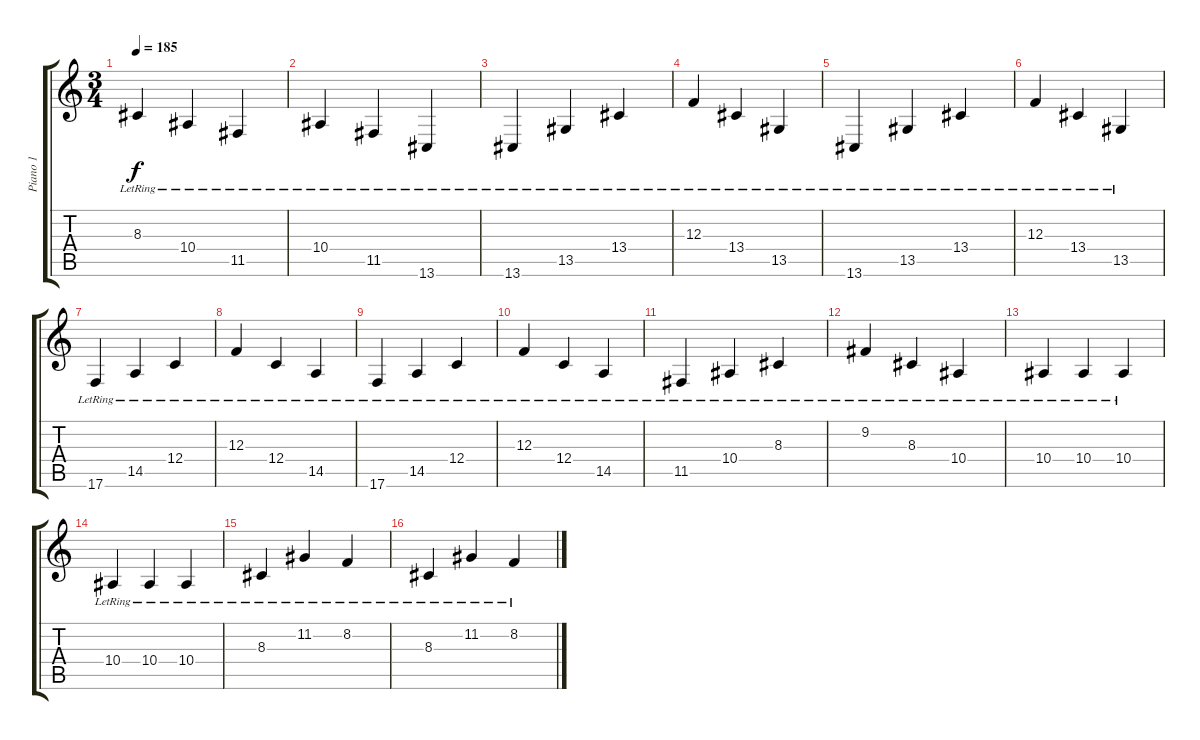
\track ("Piano 1" "Piano 1") {instrument acousticgrandpiano}
\staff {score tabs}
\tuning (D4 A3 F3 C3 G2 C2) {hide}
\ts (3 4)
\tempo 185
\clef g2
\ks c
8.3{lr}.4{dy f} 10.4{lr}.4 11.5{lr}.4 |
10.4{lr}.4 11.5{lr}.4 13.6{lr}.4 |
13.6{lr}.4 13.5{lr}.4 13.4{lr}.4 |
12.3{lr}.4 13.4{lr}.4 13.5{lr}.4 |
13.6{lr}.4 13.5{lr}.4 13.4{lr}.4 |
12.3{lr}.4 13.4{lr}.4 13.5{lr}.4 |
17.6{lr}.4 14.5{lr}.4 12.4{lr}.4 |
12.3{lr}.4 12.4{lr}.4 14.5{lr}.4 |
17.6{lr}.4 14.5{lr}.4 12.4{lr}.4 |
12.3{lr}.4 12.4{lr}.4 14.5{lr}.4 |
11.5{lr}.4 10.4{lr}.4 8.3{lr}.4 |
9.2{lr}.4 8.3{lr}.4 10.4{lr}.4 |
10.4{lr}.4 10.4{lr}.4 10.4{lr}.4 |
10.4{lr}.4 10.4{lr}.4 10.4{lr}.4 |
8.3{lr}.4{volume 14 instrument acousticgrandpiano} 11.2{lr}.4 8.2{lr}.4 |
8.3{lr}.4 11.2{lr}.4 8.2{lr}.4
